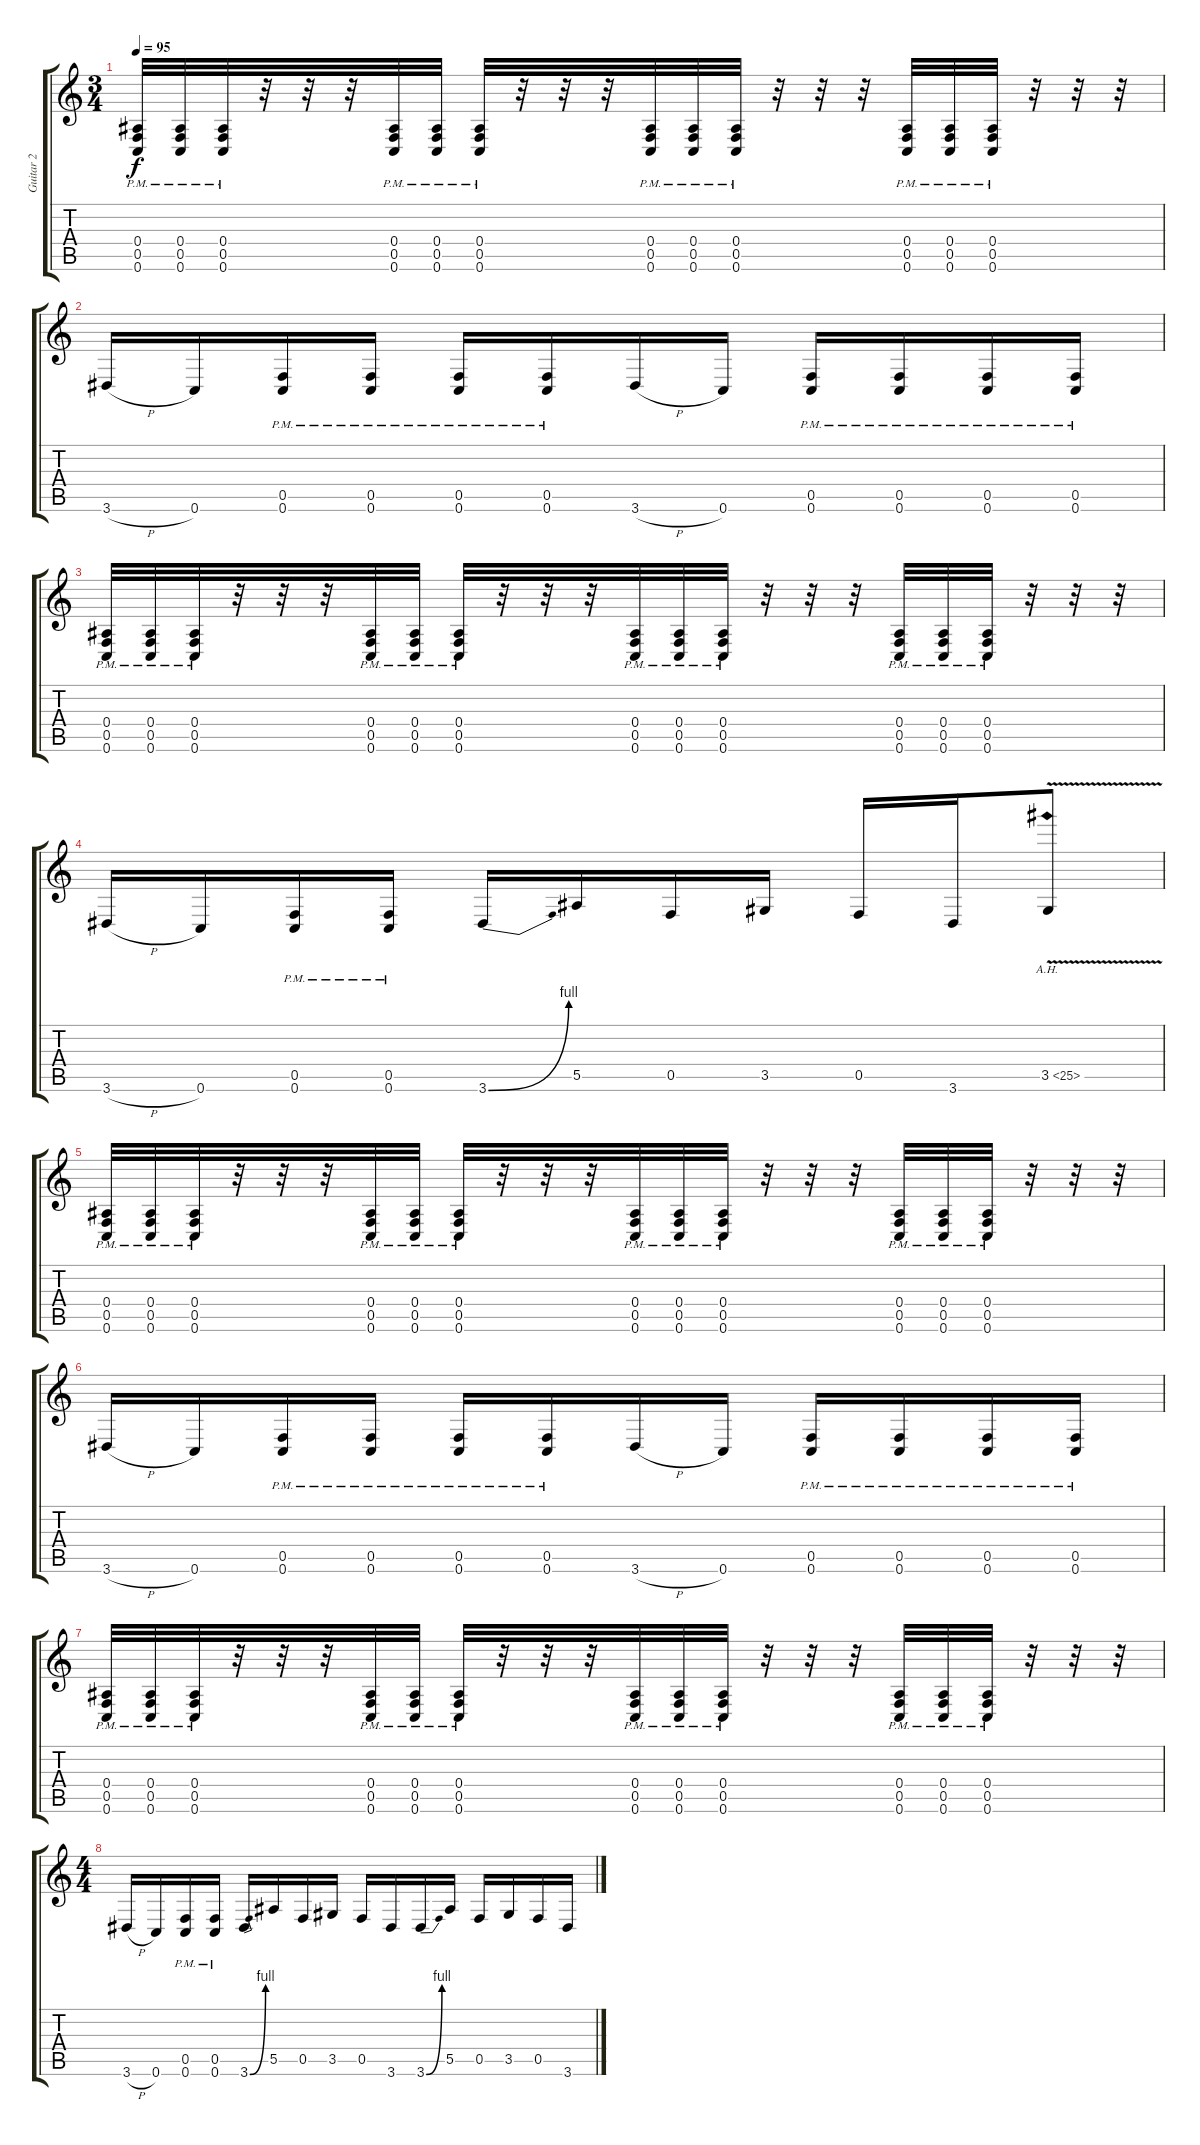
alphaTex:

\track ("Guitar 2" "Guitar 2") {instrument electricguitarclean}
\staff {score tabs}
\tuning (C4 G3 Eb3 Bb2 F2 C2) {hide}
\ts (3 4)
\tempo 95
\clef g2
\ks c
(0.4{pm} 0.5{pm} 0.6{pm}).32{dy f} (0.4{pm} 0.5{pm} 0.6{pm}).32 (0.4{pm} 0.5{pm} 0.6{pm}).32 r.32 r.32 r.32 (0.4{pm} 0.5{pm} 0.6{pm}).32 (0.4{pm} 0.5{pm} 0.6{pm}).32 (0.4{pm} 0.5{pm} 0.6{pm}).32 r.32 r.32 r.32 (0.4{pm} 0.5{pm} 0.6{pm}).32 (0.4{pm} 0.5{pm} 0.6{pm}).32 (0.4{pm} 0.5{pm} 0.6{pm}).32 r.32 r.32 r.32 (0.4{pm} 0.5{pm} 0.6{pm}).32 (0.4{pm} 0.5{pm} 0.6{pm}).32 (0.4{pm} 0.5{pm} 0.6{pm}).32 r.32 r.32 r.32 |
3.6{h}.16 0.6.16 (0.5{pm} 0.6{pm}).16 (0.5{pm} 0.6{pm}).16 (0.5{pm} 0.6{pm}).16 (0.5{pm} 0.6{pm}).16 3.6{h}.16 0.6.16 (0.5{pm} 0.6{pm}).16 (0.5{pm} 0.6{pm}).16 (0.5{pm} 0.6{pm}).16 (0.5{pm} 0.6{pm}).16 |
(0.4{pm} 0.5{pm} 0.6{pm}).32 (0.4{pm} 0.5{pm} 0.6{pm}).32 (0.4{pm} 0.5{pm} 0.6{pm}).32 r.32 r.32 r.32 (0.4{pm} 0.5{pm} 0.6{pm}).32 (0.4{pm} 0.5{pm} 0.6{pm}).32 (0.4{pm} 0.5{pm} 0.6{pm}).32 r.32 r.32 r.32 (0.4{pm} 0.5{pm} 0.6{pm}).32 (0.4{pm} 0.5{pm} 0.6{pm}).32 (0.4{pm} 0.5{pm} 0.6{pm}).32 r.32 r.32 r.32 (0.4{pm} 0.5{pm} 0.6{pm}).32 (0.4{pm} 0.5{pm} 0.6{pm}).32 (0.4{pm} 0.5{pm} 0.6{pm}).32 r.32 r.32 r.32 |
3.6{h}.16 0.6.16 (0.5{pm} 0.6{pm}).16 (0.5{pm} 0.6{pm}).16 3.6{be (bend 0 0 60 4)}.16 5.5.16 0.5.16 3.5.16 0.5.16 3.6.16 3.5{ah 22 v}.8 |
(0.4{pm} 0.5{pm} 0.6{pm}).32 (0.4{pm} 0.5{pm} 0.6{pm}).32 (0.4{pm} 0.5{pm} 0.6{pm}).32 r.32 r.32 r.32 (0.4{pm} 0.5{pm} 0.6{pm}).32 (0.4{pm} 0.5{pm} 0.6{pm}).32 (0.4{pm} 0.5{pm} 0.6{pm}).32 r.32 r.32 r.32 (0.4{pm} 0.5{pm} 0.6{pm}).32 (0.4{pm} 0.5{pm} 0.6{pm}).32 (0.4{pm} 0.5{pm} 0.6{pm}).32 r.32 r.32 r.32 (0.4{pm} 0.5{pm} 0.6{pm}).32 (0.4{pm} 0.5{pm} 0.6{pm}).32 (0.4{pm} 0.5{pm} 0.6{pm}).32 r.32 r.32 r.32 |
3.6{h}.16 0.6.16 (0.5{pm} 0.6{pm}).16 (0.5{pm} 0.6{pm}).16 (0.5{pm} 0.6{pm}).16 (0.5{pm} 0.6{pm}).16 3.6{h}.16 0.6.16 (0.5{pm} 0.6{pm}).16 (0.5{pm} 0.6{pm}).16 (0.5{pm} 0.6{pm}).16 (0.5{pm} 0.6{pm}).16 |
(0.4{pm} 0.5{pm} 0.6{pm}).32 (0.4{pm} 0.5{pm} 0.6{pm}).32 (0.4{pm} 0.5{pm} 0.6{pm}).32 r.32 r.32 r.32 (0.4{pm} 0.5{pm} 0.6{pm}).32 (0.4{pm} 0.5{pm} 0.6{pm}).32 (0.4{pm} 0.5{pm} 0.6{pm}).32 r.32 r.32 r.32 (0.4{pm} 0.5{pm} 0.6{pm}).32 (0.4{pm} 0.5{pm} 0.6{pm}).32 (0.4{pm} 0.5{pm} 0.6{pm}).32 r.32 r.32 r.32 (0.4{pm} 0.5{pm} 0.6{pm}).32 (0.4{pm} 0.5{pm} 0.6{pm}).32 (0.4{pm} 0.5{pm} 0.6{pm}).32 r.32 r.32 r.32 |
\ts (4 4)
3.6{h}.16 0.6.16 (0.5{pm} 0.6{pm}).16 (0.5{pm} 0.6{pm}).16 3.6{be (bend 0 0 60 4)}.16 5.5.16 0.5.16 3.5.16 0.5.16 3.6.16 3.6{be (bend 0 0 60 4)}.16 5.5.16 0.5.16 3.5.16 0.5.16 3.6.16
